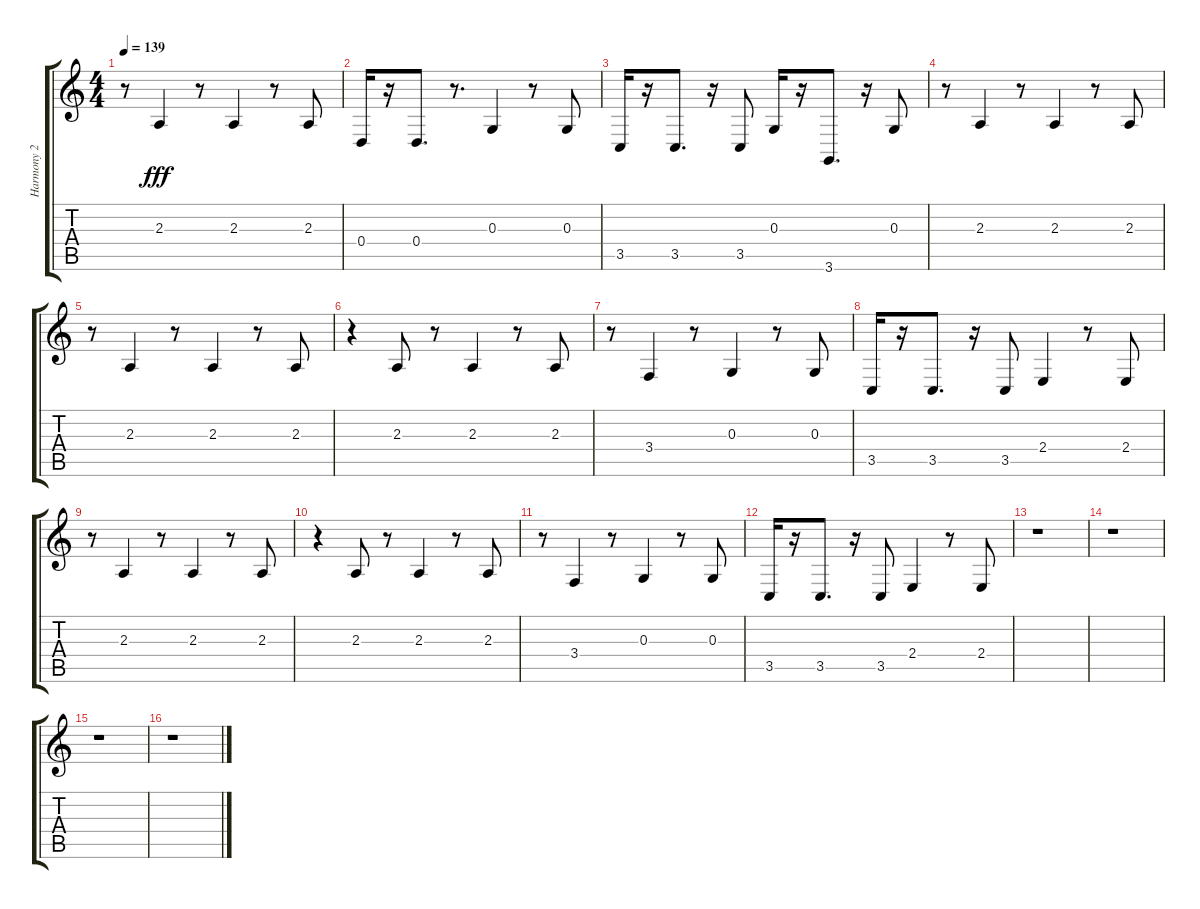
\track ("Harmony 2" "Harmony 2") {instrument pad3polysynth}
\staff {score tabs}
\tuning (E4 B3 G3 D3 A2 E2) {hide}
\ts (4 4)
\tempo 139
\clef g2
\ks c
r.8{dy fff} 2.3.4 r.8 2.3.4 r.8 2.3.8 |
0.4.16 r.16 0.4.8{d} r.8{d} 0.3.4 r.8 0.3.8 |
3.5.16 r.16 3.5.8{d} r.16 3.5.8 0.3.16 r.16 3.6.8{d} r.16 0.3.8 |
r.8 2.3.4 r.8 2.3.4 r.8 2.3.8 |
r.8 2.3.4 r.8 2.3.4 r.8 2.3.8 |
r.4 2.3.8 r.8 2.3.4 r.8 2.3.8 |
r.8 3.4.4 r.8 0.3.4 r.8 0.3.8 |
3.5.16 r.16 3.5.8{d} r.16 3.5.8 2.4.4 r.8 2.4.8 |
r.8 2.3.4 r.8 2.3.4 r.8 2.3.8 |
r.4 2.3.8 r.8 2.3.4 r.8 2.3.8 |
r.8 3.4.4 r.8 0.3.4 r.8 0.3.8 |
3.5.16 r.16 3.5.8{d} r.16 3.5.8 2.4.4 r.8 2.4.8 |
r.1 |
r.1 |
r.1 |
r.1
